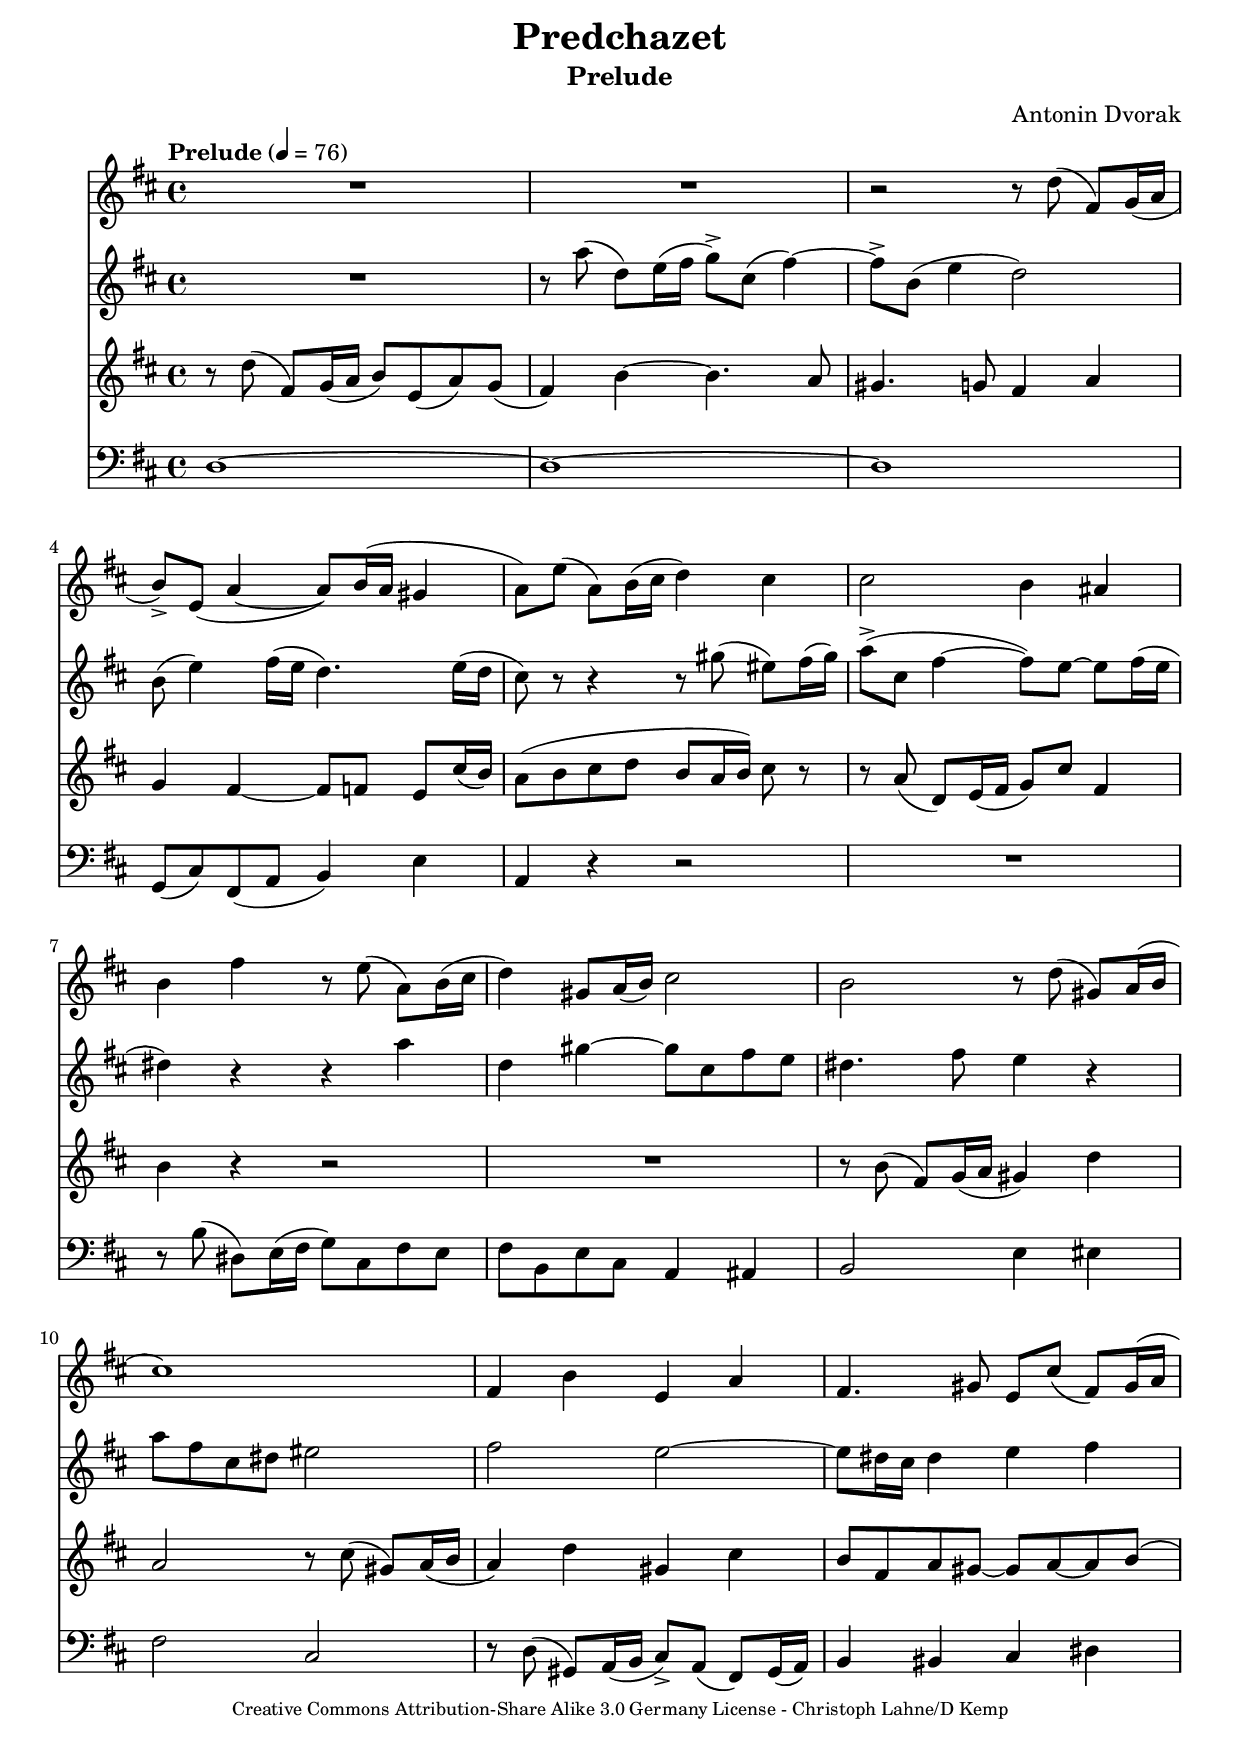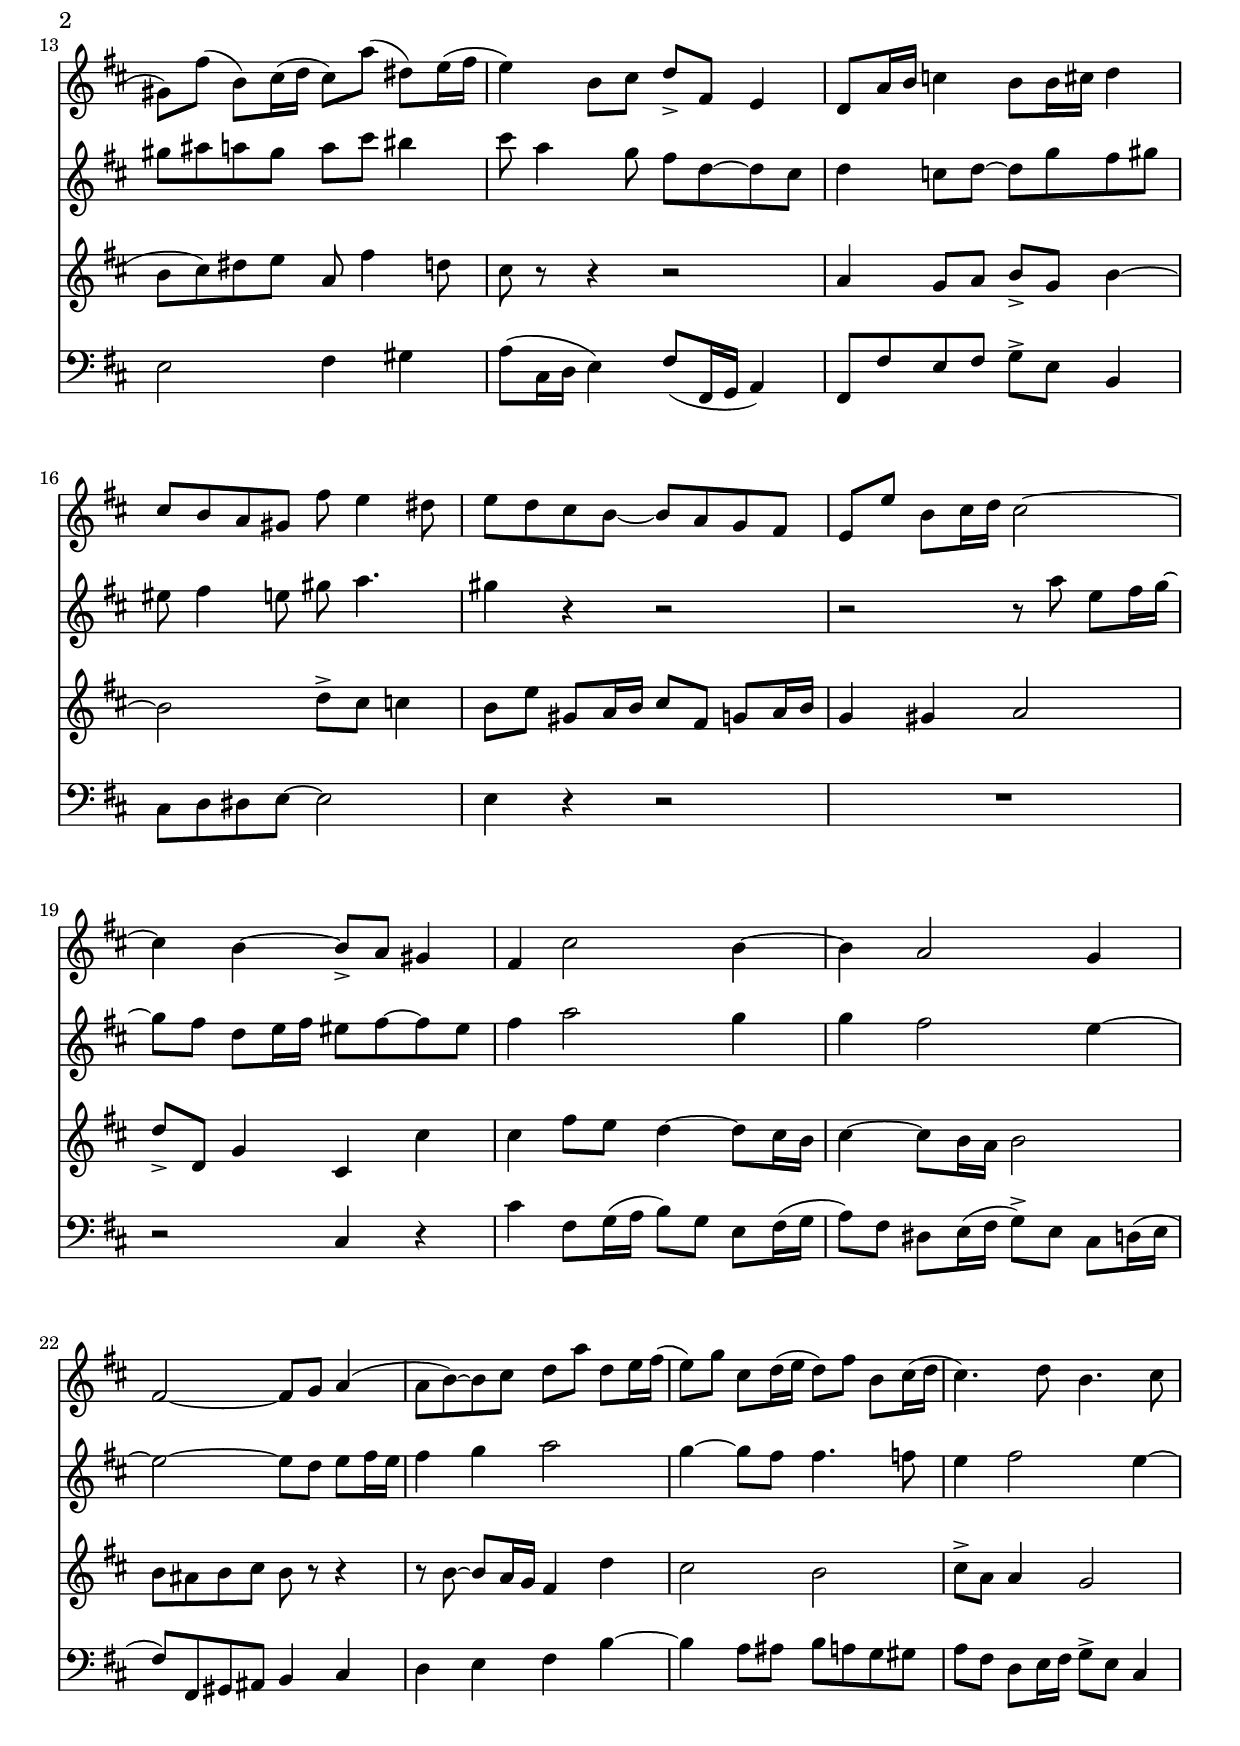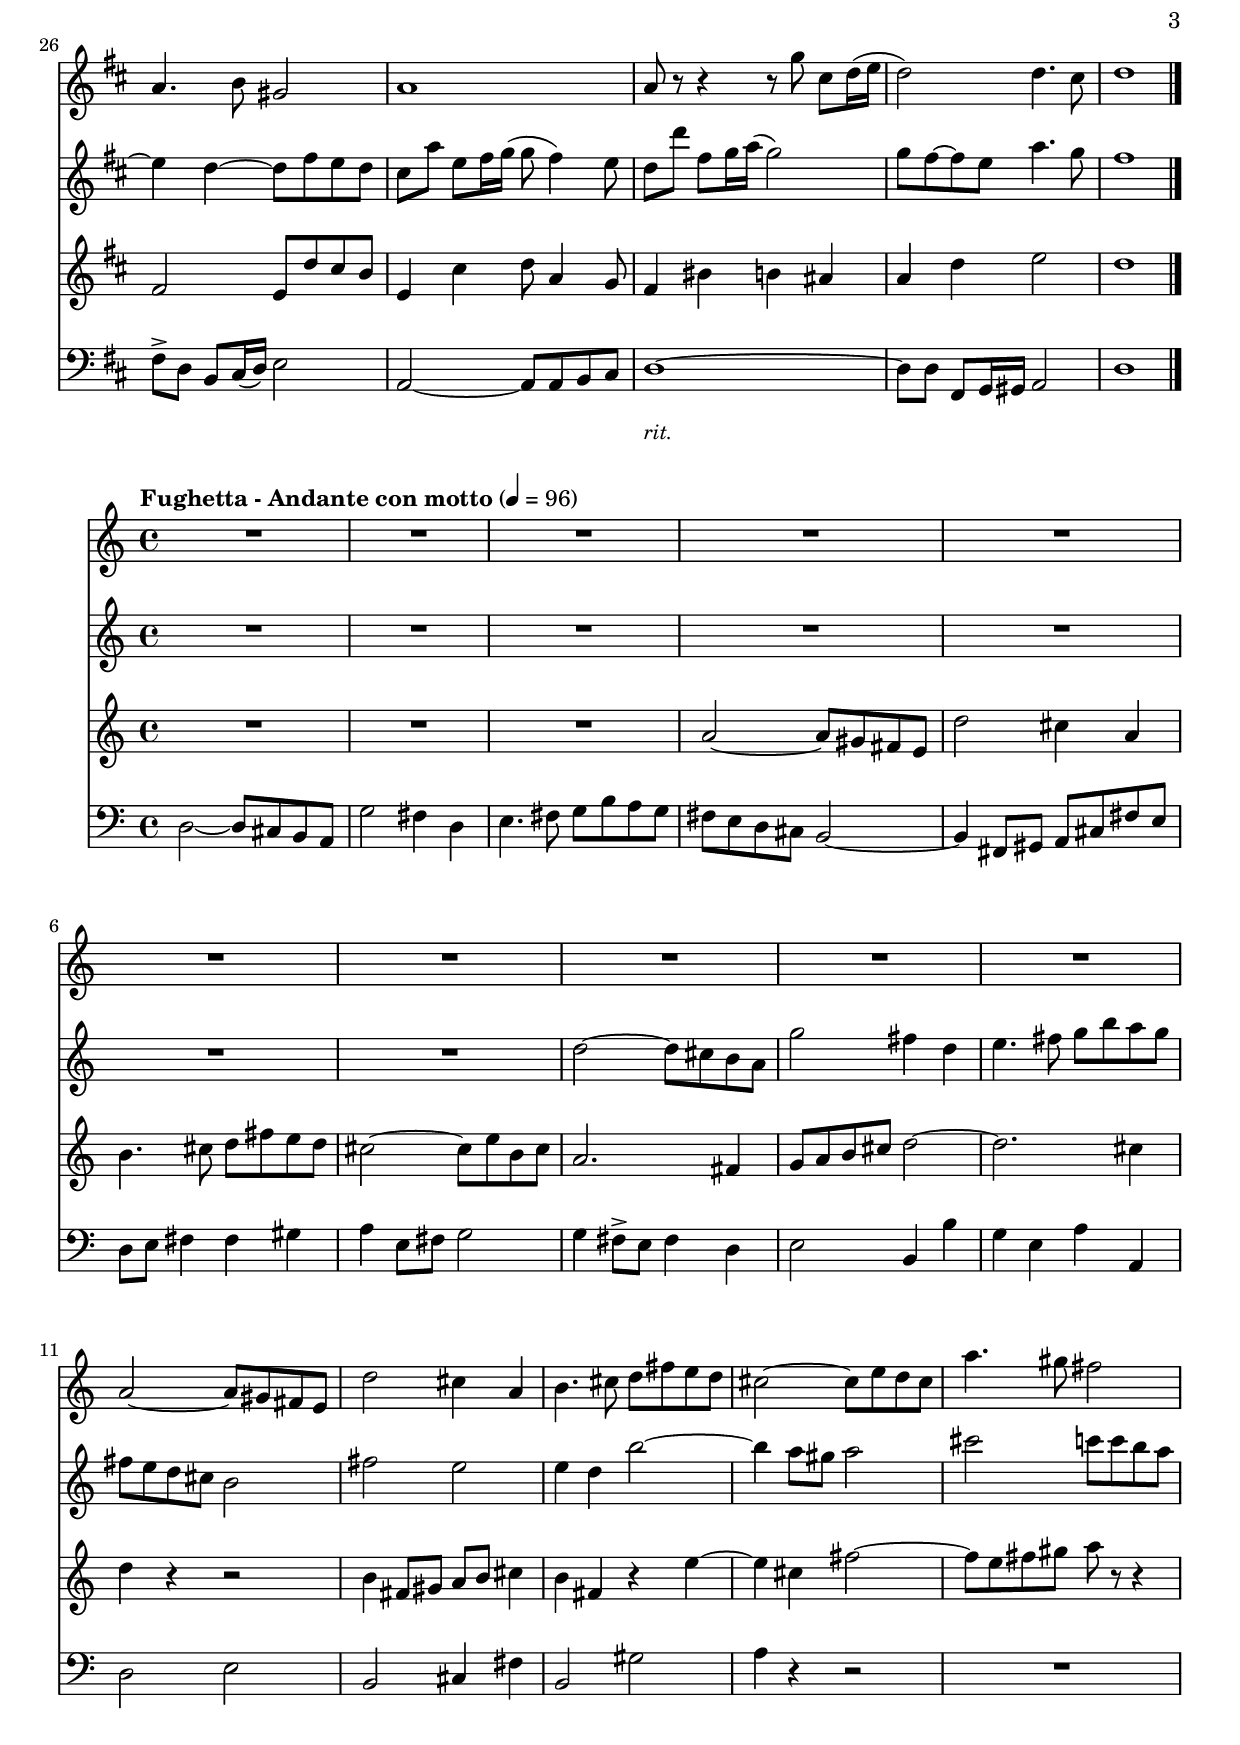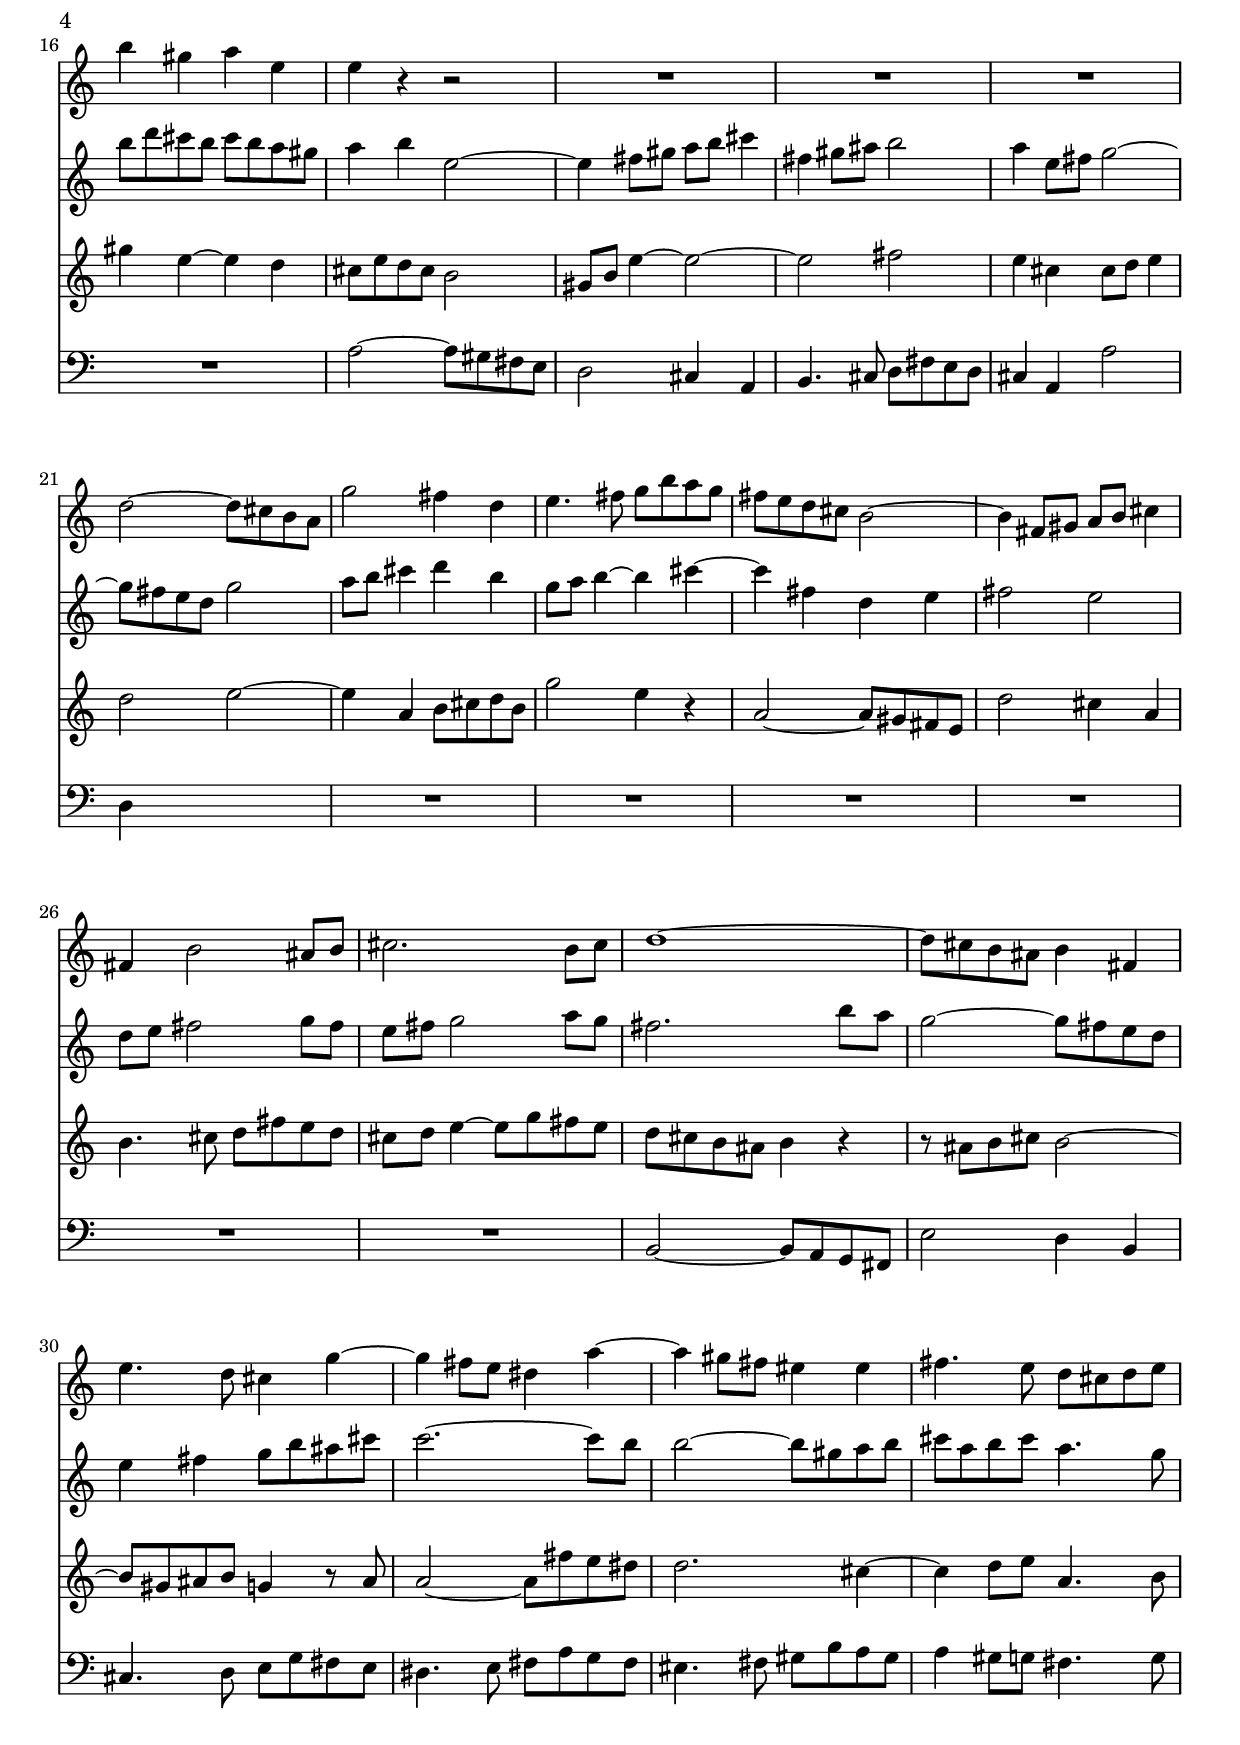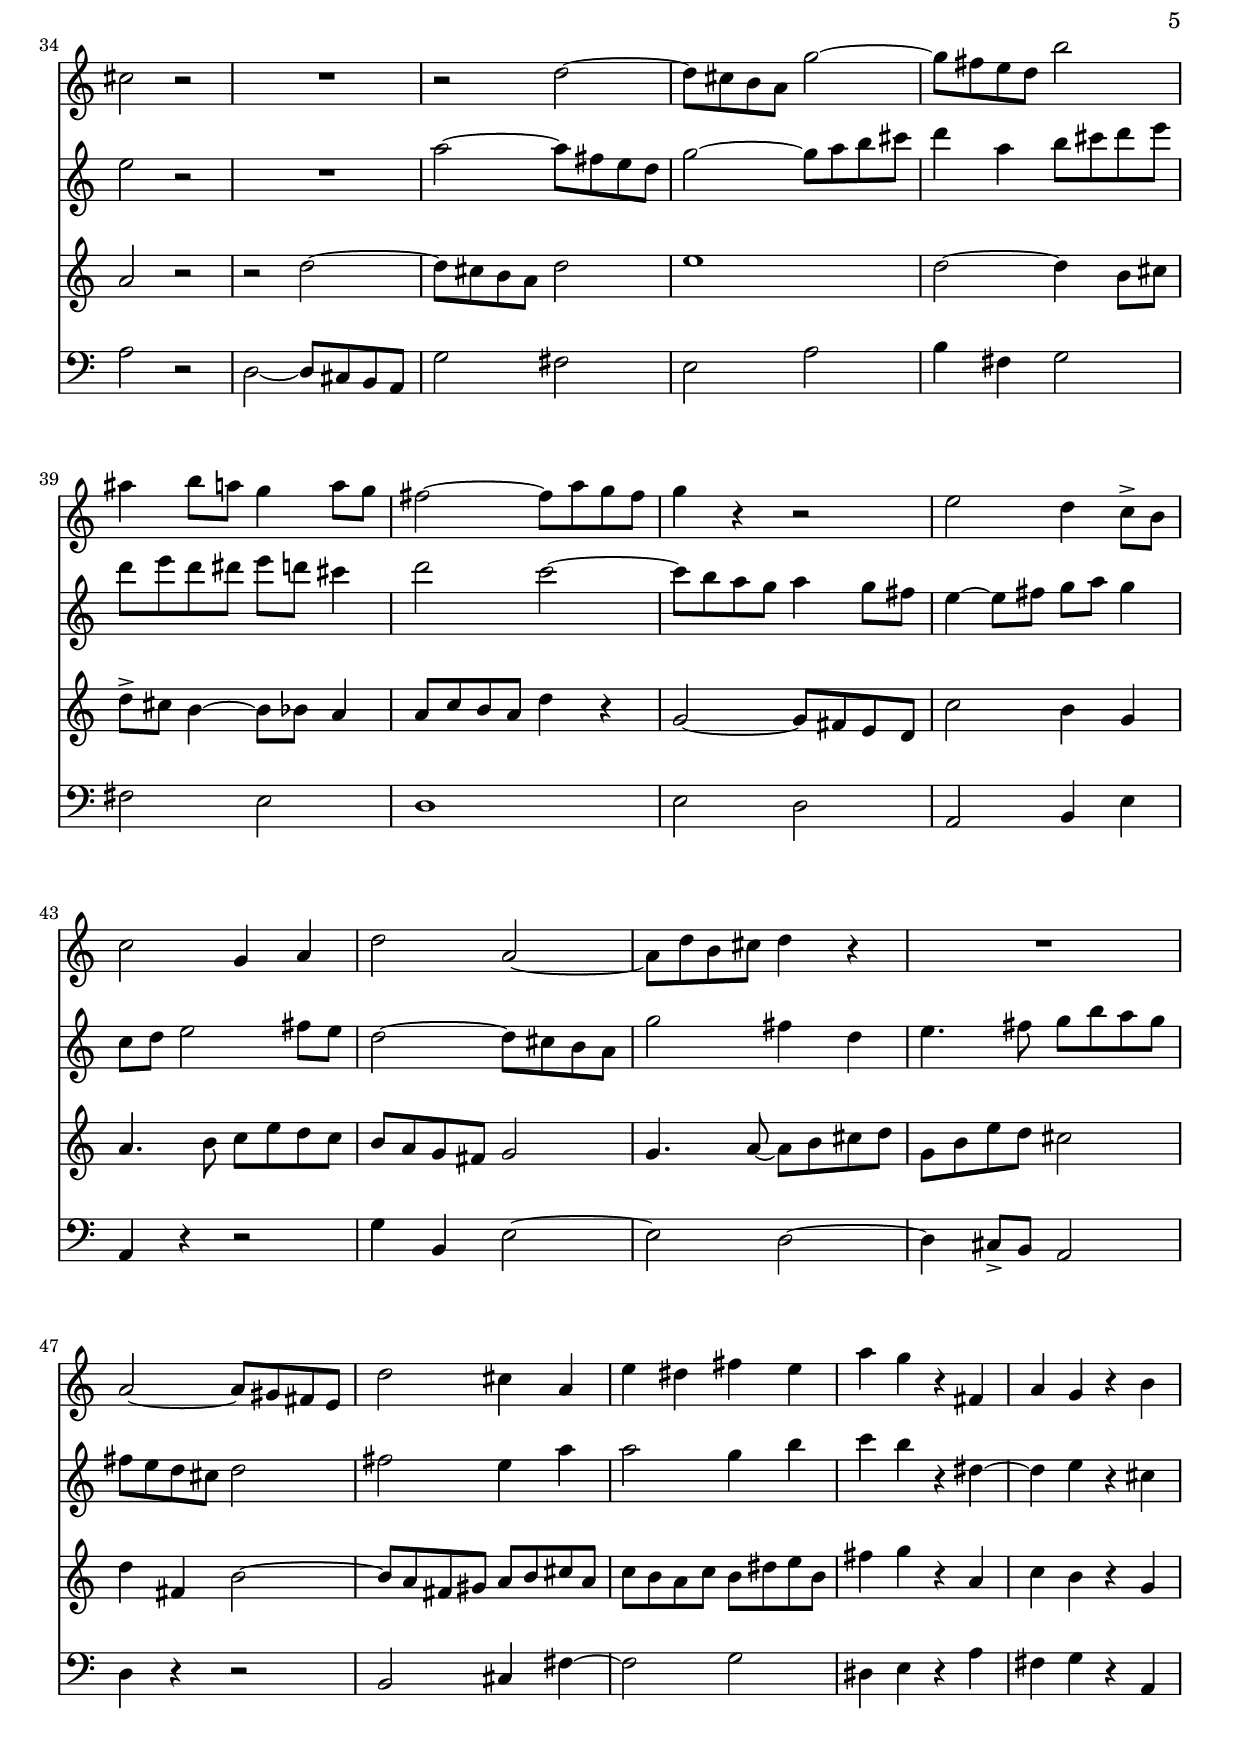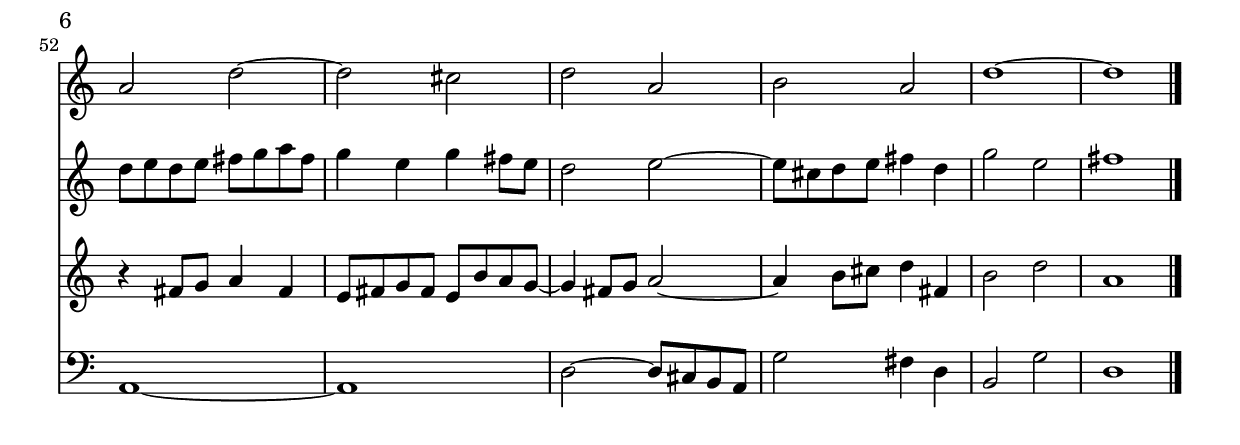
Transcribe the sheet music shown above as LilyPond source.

\version "2.22.2"

\version "2.22.2"

%% additional definitions required by the score:
\language "english"


\header {
    title =  Predchazet
    subtitle = Prelude
    composer = "Antonin Dvorak"
    editor =  "Christoph Lahne/D Kemp"
    
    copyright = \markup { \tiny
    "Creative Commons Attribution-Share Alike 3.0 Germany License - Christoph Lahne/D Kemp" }
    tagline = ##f
}

\paper {
    indent = 5\mm
    top-margin = 2\mm
}

MvI_marks = { \tempo "Prelude" 4 = 76
    s1*27 | s2 -\markup{ \small\italic {rit.} } s2 | s1*2
}
MvII_marks = { \tempo "Fughetta - Andante con motto" 4 = 96 }

\layout {
    \context { \Score
        skipBars = ##t
        }
    }

MvI_Soprano =  \relative d'' {
    \time 4/4 \key d \major | % 1
    R1*2 | % 3
    r2 r8 d8 ( fs,8 ) g16 ( a16 | % 4
    b8 ) -> e,8 ( a4 ~ a8 ) b16 ( a16 gs4 | % 5
    a8 ) e'8 ( a,8 ) b16 ( cs16 d4 ) cs4 | % 6
    cs2 b4 as4 | % 7
    b4 fs'4 r8 e8 ( a,8 ) b16 ( cs16 | % 8
    d4 ) gs,8 a16 ( b16 ) cs2 | % 9
    b2 r8 d8 ( gs,8 ) a16 ( b16 | \barNumberCheck #10
    cs1 ) | % 11
    fs,4 b4 e,4 a4 | % 12
    fs4. gs8 e8 cs'8 ( fs,8 ) gs16 ( a16 | % 13
    gs8 ) fs'8 ( b,8 ) cs16 ( d16 cs8 ) a'8 ( ds,8 ) e16 ( fs16 | % 14
    e4 ) b8 cs8 d8 -> fs,8 e4 | % 15
    d8 a'16 b16 c4 b8 b16 cs16 d4 | % 16
    cs8 b8 a8 gs8 fs'8 e4 ds8 | % 17
    e8 d8 cs8 b8 ~ b8 a8 g8 fs8 | % 18
    e8 e'8 b8 cs16 d16 cs2 ~ | % 19
    cs4 b4 ~ b8 -> a8 gs4 | \barNumberCheck #20
    fs4 cs'2 b4 ~ | % 21
    b4 a2 g4 | % 22
    fs2 ~ fs8 g8 a4 ( | % 23
    a8 b8 ) ~ b8 cs8 d8 a'8 d,8 e16 fs16 ( | % 24
    e8 ) g8 cs,8 d16 ( e16 d8 ) fs8 b,8 cs16 ( d16 | % 25
    cs4. ) d8 b4. cs8 | % 26
    a4. b8 gs2 | % 27
    a1 | % 28
    a8 r8 r4 r8 g'8 cs,8 d16 ( e16 | % 29
    d2 ) d4. cs8 | \barNumberCheck #30
    d1 \bar "|."
}
MvII_Soprano = \relative d'' {
    R1*10 | % 11
    a2 ~ a8 gs8 fs8 e8 | % 12
    d'2 cs4 a4 | % 13
    b4. cs8 d8 fs8 e8 d8 | % 14
    cs2 ~ cs8 e8 d8 cs8 | % 15
    a'4. gs8 fs2 | % 16
    b4 gs4 a4 e4

    e4 r4 r2 | % 18
    R1*3 | % 21
    d2 ~ d8 cs8 b8 a8 | % 22
    g'2 fs4 d4 | % 23
    e4. fs8 g8 b8 a8 g8 | % 24
    fs8 e8 d8 cs8 b2 ~ | % 25
    b4 fs8 gs8 a8 b8 cs4 | % 26
    fs,4 b2 as8 b8 | % 27
    cs2. b8 cs8 | % 28
    d1 ~ | % 29
    d8 cs8 b8 as8 b4 fs4 | \barNumberCheck #30
    e'4. d8 cs4 g'4 ~ | % 31
    g4 fs8 e8 ds4 a'4 ~ | % 32
    a4 gs8 fs8 es4 es4 | % 33
    fs4. e8 d8 cs8 d8 e8 | % 34
    cs2 r2 | % 35
    R1 | % 36
    r2 d2 ~ | % 37
    d8 cs8 b8 a8 g'2 ~ | % 38
    g8 fs8 e8 d8 b'2 | % 39
    as4 b8 a8 g4 a8 g8 | \barNumberCheck #40
    fs2 ~ fs8 a8 g8 fs8 | % 41
    g4 r4 r2 | % 42
    e2 d4 c8 -> b8 | % 43
    c2 g4 a4 | % 44
    d2 a2 ~ | % 45
    a8 d8 b8 cs8 d4 r4 | % 46
    R1 | % 47
    a2 ~ a8 gs8 fs8 e8 | % 48
    d'2 cs4 a4 | % 49
    e'4 ds4 fs4 e4 | \barNumberCheck #50
    a4 g4 r4 fs,4 | % 51
    a4 g4 r4 b4 | % 52
    a2 d2 ~ | % 53
    d2 cs2 | % 54
    d2 a2 | % 55
    b2 a2 | % 56
    d1 ~ | % 57
    d1 \bar "|."
}

MvI_Alto = \relative a'' {
    \time 4/4 \key d \major | % 1
    R1 | % 2
    r8 a8 ( d,8 ) e16 ( fs16 g8 ) -> cs,8 ( fs4 ) ~ | % 3
    fs8 -> b,8 ( e4 d2 ) | % 4
    b8 ( e4 ) fs16 ( e16 d4. ) e16 ( d16 | % 5
    cs8 ) r8 r4 r8 gs'8 ( es8 ) fs16 ( gs16 ) | % 6
    a8 ( -> cs,8 fs4 ~ fs8 ) e8 ~ e8 fs16 ( e16 | % 7
    ds4 ) r4 r4 a'4 | % 8
    d,4 gs4 ~ gs8 cs,8 fs8 e8 | % 9
    ds4. fs8 e4 r4 | \barNumberCheck #10
    a8 fs8 cs8 ds8 es2 | % 11
    fs2 e2 ~ | % 12
    e8 ds16 cs16 ds4 e4 fs4 | % 13
    gs8 as8 a8 gs8 a8 cs8 bs4 | % 14
    cs8 a4 g8 fs8 d8 ~ d8 cs8 | % 15
    d4 c8 d8 ~ d8 g8 fs8 gs8 | % 16
    es8 fs4 e8 gs8 a4. | % 17
    gs4 r4 r2 | % 18
    r2 r8 a8 e8 fs16 g16 ~ | % 19
    g8 fs8 d8 e16 fs16 es8 fs8 ~ fs8 es8 | \barNumberCheck #20
    fs4 a2 g4 | % 21
    g4 fs2 e4 ~ | % 22
    e2 ~ e8 d8 e8 fs16 e16 | % 23
    fs4 g4 a2 | % 24
    g4 ~ g8 fs8 fs4. f8 | % 25
    e4 fs2 e4 ~ | % 26
    e4 d4 ~ d8 fs8 e8 d8 | % 27
    cs8 a'8 e8 fs16 g16 ( g8 fs4 ) e8 | % 28
    d8 d'8 fs,8 g16 a16 ( g2 ) | % 29
    g8 fs8 ~ fs8 e8 a4. g8 | \barNumberCheck #30
    fs1 \bar "|."
}
MvII_Alto = \relative a' {
    R1*7 | % 8
    d2 ~ d8 cs8 b8 a8 | % 9
    g'2 fs4 d4 | \barNumberCheck #10
    e4. fs8 g8 b8 a8 g8 | % 11
    fs8 e8 d8 cs8 b2 | % 12
    fs'2 e2 | % 13
    e4 d4 b'2 ~ | % 14
    b4 a8 gs8 a2 | % 15
    cs2 c8 c8 b8 a8 
    b8 d8 cs8 b8 cs8 b8 a8 gs8 | % 17
    a4 b4 e,2 ~ | % 18
    e4 fs8 gs8 a8 b8 cs4 | % 19
    fs,4 gs8 as8 b2 | \barNumberCheck #20
    a4 e8 fs8 g2 ~ | % 21
    g8 fs8 e8 d8 g2 | % 22
    a8 b8 cs4 d4 b4 | % 23
    g8 a8 b4 ~ b4 cs4 ~ | % 24
    cs4 fs,4 d4 e4 | % 25
    fs2 e2 | % 26
    d8 e8 fs2 g8 fs8 | % 27
    e8 fs8 g2 a8 g8 | % 28
    fs2. b8 a8 | % 29
    g2 ~ g8 fs8 e8 d8 | \barNumberCheck #30
    e4 fs4 g8 b8 as8 cs8 | % 31
    c2. ~ c8 b8 | % 32
    b2 ~ b8 gs8 a8 b8 | % 33
    cs8 a8 b8 cs8 a4. g8 | % 34
    e2 r2 | % 35
    R1 | % 36
    a2 ~ a8 fs8 e8 d8 | % 37
    g2 ~ g8 a8 b8 cs8 | % 38
    d4 a4 b8 cs8 d8 e8 | % 39
    d8 e8 d8 ds8 e8 d8 cs4 | \barNumberCheck #40
    d2 c2 ~ | % 41
    c8 b8 a8 g8 a4 g8 fs8 | % 42
    e4 ~ e8 fs8 g8 a8 g4 | % 43
    c,8 d8 e2 fs8 e8 | % 44
    d2 ~ d8 cs8 b8 a8 | % 45
    g'2 fs4 d4 | % 46
    e4. fs8 g8 b8 a8 g8 | % 47
    fs8 e8 d8 cs8 d2 | % 48
    fs2 e4 a4 | % 49
    a2 g4 b4 | \barNumberCheck #50
    c4 b4 r4 ds,4 ~ | % 51
    ds4 e4 r4 cs4 | % 52
    d8 e8 d8 e8 fs8 g8 a8 fs8 | % 53
    g4 e4 g4 fs8 e8 | % 54
    d2 e2 ~ | % 55
    e8 cs8 d8 e8 fs4 d4 | % 56
    g2 e2 | % 57
    fs1 \bar "|."
}

MvI_Tenor = \relative d'' {
    \time 4/4 \key d \major | % 1
    r8 d8 ( fs,8 ) g16 ( a16 b8 ) e,8 ( a8 ) g8 ( | % 2
    fs4 ) b4 ~ b4. a8 | % 3
    gs4. g8 fs4 a4 | % 4
    g4 fs4 ~ fs8 f8 e8 cs'16 ( b16 ) | % 5
    a8 ( b8 cs8 d8 b8 a16 b16 ) cs8 r8 | % 6
    r8 a8 ( d,8 ) e16 ( fs16 g8 ) cs8 fs,4 | % 7
    b4 r4 r2 | % 8
    R1 | % 9
    r8 b8 ( fs8 ) g16 ( a16 gs4 ) d'4 | \barNumberCheck #10
    a2 r8 cs8 ( gs8 ) a16 ( b16 | % 11
    a4 ) d4 gs,4 cs4 | % 12
    b8 fs8 a8 gs8 ~ gs8 a8 ~ a8 b8 ( | % 13
    b8 cs8 ) ds8 e8 a,8 fs'4 d8 | % 14
    cs8 r8 r4 r2 | % 15
    a4 g8 a8 b8 -> g8 b4 ~ | % 16
    b2 d8 -> cs8 c4 | % 17
    b8 e8 gs,8 a16 b16 cs8 fs,8 g8 a16 b16 | % 18
    g4 gs4 a2 | % 19
    d8 -> d,8 g4 cs,4 cs'4 | \barNumberCheck #20
    cs4 fs8 e8 d4 ~ d8 cs16 b16 | % 21
    cs4 ~ cs8 b16 a16 b2 | % 22
    b8 as8 b8 cs8 b8 r8 r4 | % 23
    r8 b8 ~ b8 a16 g16 fs4 d'4 | % 24
    cs2 b2 | % 25
    cs8 -> a8 a4 g2 | % 26
    fs2 e8 d'8 cs8 b8 | % 27
    e,4 cs'4 d8 a4 g8 | % 28
    fs4 bs4 b4 as4 | % 29
    a4 d4 e2 | \barNumberCheck #30
    d1 \bar "|."
}
MvII_Tenor = \relative d'' {
    R1*3 | % 4
    a2 ~ a8 gs8 fs8 e8 | % 5
    d'2 cs4 a4 | % 6
    b4. cs8 d8 fs8 e8 d8 | % 7
    cs2 ~ cs8 e8 b8 cs8 | % 8
    a2. fs4 | % 9
    g8 a8 b8 cs8 d2 ~ | \barNumberCheck #10
    d2. cs4 | % 11
    d4 r4 r2 | % 12
    b4 fs8 gs8 a8 b8 cs4 | % 13
    b4 fs4 r4 e'4 ~ |
    e4 cs4 fs2 ~ | % 15
    fs8 e8 fs8 gs8 a8 r8 r4 | % 16
    gs4 e4 ~ e4 d4 | % 17
    cs8 e8 d8 cs8 b2 | % 18
    gs8 b8 e4 ~ e2 ~ | % 19
    e2 fs2 | \barNumberCheck #20
    e4 cs4 cs8 d8 e4 | % 21
    d2 e2 ~ | % 22
    e4 a,4 b8 cs8 d8 b8 | % 23
    g'2 e4 r4 | % 24
    a,2 ~ a8 gs8 fs8 e8 | % 25
    d'2 cs4 a4 | % 26
    b4. cs8 d8 fs8 e8 d8 | % 27
    cs8 d8 e4 ~ e8 g8 fs8 e8 | % 28
    d8 cs8 b8 as8 b4 r4 | % 29
    r8 as8 b8 cs8 b2 ~ | \barNumberCheck #30
    b8 gs8 as8 b8 g4 r8 as8 | % 31
    a2 ~ a8 fs'8 e8 ds8 | % 32
    d2. cs4 ~ | % 33
    cs4 d8 e8 a,4. b8 | % 34
    a2 r2 | % 35
    r2 d2 ~ | % 36
    d8 cs8 b8 a8 d2 | % 37
    e1 | % 38
    d2 ~ d4 b8 cs8 | % 39
    d8 -> cs8 b4 ~ b8 bf8 a4 | \barNumberCheck #40
    a8 c8 b8 a8 d4 r4 | % 41
    g,2 ~ g8 fs8 e8 d8 | % 42
    c'2 b4 g4 | % 43
    a4. b8 c8 e8 d8 c8 | % 44
    b8 a8 g8 fs8 g2 | % 45
    g4. a8 ~ a8 b8 cs8 d8 | % 46
    g,8 b8 e8 d8 cs2 | % 47
    d4 fs,4 b2 ~ | % 48
    b8 a8 fs8 gs8 a8 b8 cs8 a8 | % 49
    c8 b8 a8 c8 b8 ds8 e8 b8 | \barNumberCheck #50
    fs'4 g4 r4 a,4 | % 51
    c4 b4 r4 g4 | % 52
    r4 fs8 g8 a4 fs4 | % 53
    e8 fs8 g8 fs8 e8 b'8 a8 g8 ~ | % 54
    g4 fs8 g8 a2 ~ | % 55
    a4 b8 cs8 d4 fs,4 | % 56
    b2 d2 | % 57
    a1 \bar "|."
}

MvI_Bass = \relative d {
    \time 4/4 \key d \major | % 1
    d1 ~ | % 2
    d1 ~ | % 3
    d1 | % 4
    g,8 ( cs8 ) fs,8 ( a8 b4 ) e4 | % 5
    a,4 r4 r2 | % 6
    R1 | % 7
    r8 b'8 ( ds,8 ) e16 ( fs16 g8 ) cs,8 fs8 e8 | % 8
    fs8 b,8 e8 cs8 a4 as4 | % 9
    b2 e4 es4 | \barNumberCheck #10
    fs2 cs2 | % 11
    r8 d8 ( gs,8 ) a16 ( b16 cs8 ) -> a8 ( fs8 ) gs16 ( a16 ) | % 12
    b4 bs4 cs4 ds4 | % 13
    e2 fs4 gs4 | % 14
    a8 ( cs,16 d16 e4 ) fs8 ( fs,16 g16 a4 ) | % 15
    fs8 fs'8 e8 fs8 g8 -> e8 b4 | % 16
    cs8 d8 ds8 e8 ~ e2 | % 17
    e4 r4 r2 | % 18
    R1 | % 19
    r2 cs4 r4 | \barNumberCheck #20
    cs'4 fs,8 g16 ( a16 b8 ) g8 e8 fs16 ( g16 | % 21
    a8 ) fs8 ds8 e16 ( fs16 g8 ) -> e8 cs8 d16 ( e16 | % 22
    fs8 ) fs,8 gs8 as8 b4 cs4 | % 23
    d4 e4 fs4 b4 ~ | % 24
    b4 a8 as8 b8 a8 g8 gs8 | % 25
    a8 fs8 d8 e16 fs16 g8 -> e8 cs4 | % 26
    fs8 -> d8 b8 cs16 ( d16 ) e2 | % 27
    a,2 ~ a8 a8 b8 cs8 | % 28
    d1 ~ | % 29
    d8 d8 fs,8 g16 gs16 a2 | \barNumberCheck #30
    d1 \bar "|."
}
MvII_Bass = \relative d {
    d2 ~ d8 cs8 b8 a8 | % 2
    g'2 fs4 d4 | % 3
    e4. fs8 g8 b8 a8 g8 | % 4
    fs8 e8 d8 cs8 b2 ~ | % 5
    b4 fs8 gs8 a8 cs8 fs8 e8 | % 6
    d8 e8 fs4 fs4 gs4 | % 7
    a4 e8 fs8 g2 | % 8
    g4 fs8 -> e8 fs4 d4 | % 9
    e2 b4 b'4 | \barNumberCheck #10
    g4 e4 a4 a,4 | % 11
    d2 e2 | % 12
    b2 cs4 fs4 | % 13
    b,2 gs'2 
    a4 r4 r2 | % 15
    R1*2 | % 17
    a2 ~ a8 gs8 fs8 e8 | % 18
    d2 cs4 a4 | % 19
    b4. cs8 d8 fs8 e8 d8 | \barNumberCheck #20
    cs4 a4 a'2 | % 21
    d,4 s2. | % 22
    R1*6 | % 28
    b2 ~ b8 a8 g8 fs8 | % 29
    e'2 d4 b4 | \barNumberCheck #30
    cs4. d8 e8 g8 fs8 e8 | % 31
    ds4. e8 fs8 a8 g8 fs8 | % 32
    es4. fs8 gs8 b8 a8 gs8 | % 33
    a4 gs8 g8 fs4. g8 | % 34
    a2 r2 | % 35
    d,2 ~ d8 cs8 b8 a8 | % 36
    g'2 fs2 | % 37
    e2 a2 | % 38
    b4 fs4 g2 | % 39
    fs2 e2 | \barNumberCheck #40
    d1 | % 41
    e2 d2 | % 42
    a2 b4 e4 | % 43
    a,4 r4 r2 | % 44
    g'4 b,4 e2 ~ | % 45
    e2 d2 ~ | % 46
    d4 cs8 -> b8 a2 | % 47
    d4 r4 r2 | % 48
    b2 cs4 fs4 ~ | % 49
    fs2 g2 | \barNumberCheck #50
    ds4 e4 r4 a4 | % 51
    fs4 g4 r4 a,4 | % 52
    a1 ~ | % 53
    a1 | % 54
    d2 ~ d8 cs8 b8 a8 | % 55
    g'2 fs4 d4 | % 56
    b2 g'2 | % 57
    d1 \bar "|."
}




\score {
    <<
    \new Staff { \MvI_Soprano }
    \new Staff { \MvI_Alto }
    \new Staff { \MvI_Tenor }
    \new Staff { \clef bass \MvI_Bass }
    \new Dynamics { \MvI_marks }
    >>
    \layout {}
    \midi {\tempo 4 = 80 }
}

\score {
    <<
    \new Staff { \MvII_Soprano }
    \new Staff { \MvII_Alto }
    \new Staff { \MvII_Tenor }
    \new Staff { \clef bass \MvII_Bass }
    \new Dynamics { \MvII_marks }
    >>
    \layout {}
    \midi {\tempo 4 = 96 }
}

